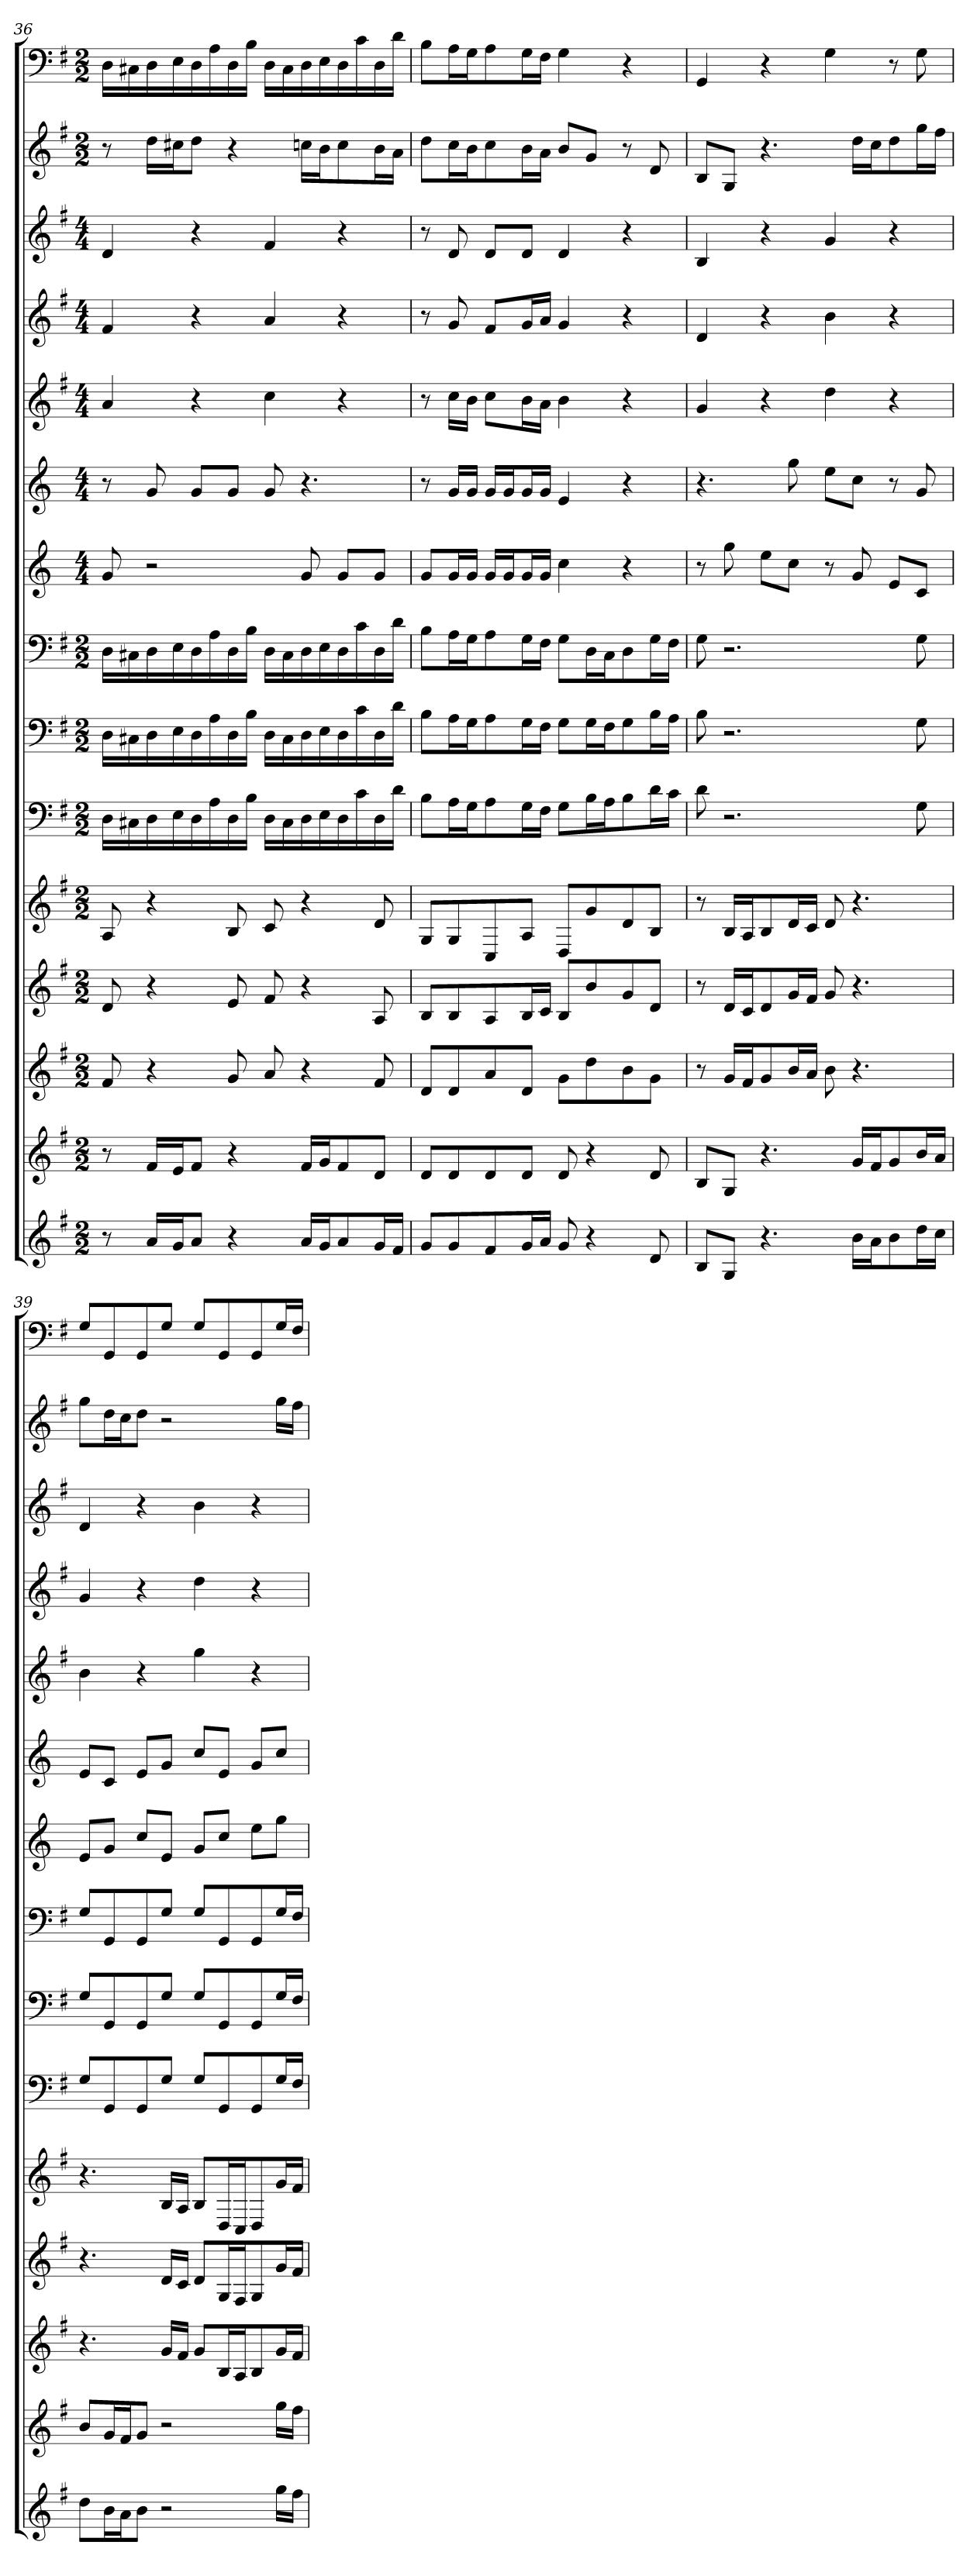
**kern	**kern	**kern	**kern	**kern	**kern	**kern	**kern	**kern	**kern	**kern	**kern	**kern	**kern	**kern
*part15	*part14	*part13	*part12	*part11	*part10	*part9	*part8	*part7	*part6	*part5	*part4	*part3	*part2	*part1
*staff15	*staff14	*staff13	*staff12	*staff11	*staff10	*staff9	*staff8	*staff7	*staff6	*staff5	*staff4	*staff3	*staff2	*staff1
*k[f#]	*k[f#]	*k[f#]	*k[f#]	*k[f#]	*k[f#]	*k[f#]	*k[f#]	*k[]	*k[]	*k[f#]	*k[f#]	*k[f#]	*k[f#]	*k[f#]
*G:	*G:	*G:	*G:	*G:	*G:	*G:	*G:	*	*	*G:	*G:	*G:	*G:	*G:
*M2/2	*M2/2	*M2/2	*M2/2	*M2/2	*M2/2	*M2/2	*M2/2	*M4/4	*M4/4	*M4/4	*M4/4	*M4/4	*M2/2	*M2/2
=36	=36	=36	=36	=36	=36	=36	=36	=36	=36	=36	=36	=36	=36	=36
8r	8r	8f#	8d	8A	16DLL	16DLL	16DLL	8g	8r	4a	4f#	4d	8r	16DLL
.	.	.	.	.	16C#X	16C#X	16C#X	.	.	.	.	.	.	16C#X
16aLL	16f#LL	4r	4r	4r	16D	16D	16D	2r	8g	.	.	.	16ddLL	16D
16gJ	16eJ	.	.	.	16E	16E	16E	.	.	.	.	.	16cc#XJ	16E
8aJ	8f#J	.	.	.	16D	16D	16D	.	8gL	4r	4r	4r	8ddJ	16D
.	.	.	.	.	16A	16A	16A	.	.	.	.	.	.	16A
4r	4r	8g	8e	8B	16D	16D	16D	.	8gJ	.	.	.	4r	16D
.	.	.	.	.	16BJJ	16BJJ	16BJJ	.	.	.	.	.	.	16BJJ
.	.	8a	8f#	8c	16DLL	16DLL	16DLL	.	8g	4cc	4a	4f#	.	16DLL
.	.	.	.	.	16C#	16C#	16C#	.	.	.	.	.	.	16C#
16aLL	16f#LL	4r	4r	4r	16D	16D	16D	8g	4.r	.	.	.	16ccnLL	16D
16gJ	16gJ	.	.	.	16E	16E	16E	.	.	.	.	.	16bJ	16E
8a	8f#	.	.	.	16D	16D	16D	8gL	.	4r	4r	4r	8cc	16D
.	.	.	.	.	16c	16c	16c	.	.	.	.	.	.	16c
16gL	8dJ	8f#	8A	8d	16D	16D	16D	8gJ	.	.	.	.	16bL	16D
16f#JJ	.	.	.	.	16dJJ	16dJJ	16dJJ	.	.	.	.	.	16aJJ	16dJJ
=37	=37	=37	=37	=37	=37	=37	=37	=37	=37	=37	=37	=37	=37	=37
8gL	8dL	8dL	8BL	8GL	8BL	8BL	8BL	8gL	8r	8r	8r	8r	8ddL	8BL
8g	8d	8d	8B	8G	16AL	16AL	16AL	16gL	16gLL	16ccLL	8g	8d	16ccL	16AL
.	.	.	.	.	16GJ	16GJ	16GJ	16gJJ	16gJJ	16bJJ	.	.	16bJ	16GJ
8f#	8d	8a	8A	8C	8A	8A	8A	16gLL	16gLL	8ccL	8f#L	8dL	8cc	8A
.	.	.	.	.	.	.	.	16gJ	16gJ	.	.	.	.	.
16gL	8dJ	8dJ	16BL	8AJ	16GL	16GL	16GL	16gL	16gL	16bL	16gL	8dJ	16bL	16GL
16aJJ	.	.	16cJJ	.	16F#JJ	16F#JJ	16F#JJ	16gJJ	16gJJ	16aJJ	16aJJ	.	16aJJ	16F#JJ
8g	8d	8gL	8BL	8DL	8GL	8GL	8GL	4cc	4e	4b	4g	4d	8bL	4G
4r	4r	8dd	8b	8g	16BL	16GL	16DL	.	.	.	.	.	8gJ	.
.	.	.	.	.	16AJ	16F#J	16CJ	.	.	.	.	.	.	.
.	.	8b	8g	8d	8B	8G	8D	4r	4r	4r	4r	4r	8r	4r
8d	8d	8gJ	8dJ	8BJ	16dL	16BL	16GL	.	.	.	.	.	8d	.
.	.	.	.	.	16cJJ	16AJJ	16F#JJ	.	.	.	.	.	.	.
=38	=38	=38	=38	=38	=38	=38	=38	=38	=38	=38	=38	=38	=38	=38
8BL	8BL	8r	8r	8r	8d	8B	8G	8r	4.r	4g	4d	4B	8BL	4GG
8GJ	8GJ	16gLL	16dLL	16BLL	2.r	2.r	2.r	8gg	.	.	.	.	8GJ	.
.	.	16f#J	16cJ	16AJ	.	.	.	.	.	.	.	.	.	.
4.r	4.r	8g	8d	8B	.	.	.	8eeL	.	4r	4r	4r	4.r	4r
.	.	16bL	16gL	16dL	.	.	.	8ccJ	8gg	.	.	.	.	.
.	.	16aJJ	16f#JJ	16cJJ	.	.	.	.	.	.	.	.	.	.
.	.	8b	8g	8d	.	.	.	8r	8eeL	4dd	4b	4g	.	4G
16bLL	16gLL	4.r	4.r	4.r	.	.	.	8g	8ccJ	.	.	.	16ddLL	.
16aJ	16f#J	.	.	.	.	.	.	.	.	.	.	.	16ccJ	.
8b	8g	.	.	.	.	.	.	8eL	8r	4r	4r	4r	8dd	8r
16ddL	16bL	.	.	.	8G	8G	8G	8cJ	8g	.	.	.	16ggL	8G
16ccJJ	16aJJ	.	.	.	.	.	.	.	.	.	.	.	16ff#JJ	.
=39	=39	=39	=39	=39	=39	=39	=39	=39	=39	=39	=39	=39	=39	=39
8ddL	8bL	4.r	4.r	4.r	8GL	8GL	8GL	8eL	8eL	4b	4g	4d	8ggL	8GL
16bL	16gL	.	.	.	8GG	8GG	8GG	8gJ	8cJ	.	.	.	16ddL	8GG
16aJ	16f#J	.	.	.	.	.	.	.	.	.	.	.	16ccJ	.
8bJ	8gJ	.	.	.	8GG	8GG	8GG	8ccL	8eL	4r	4r	4r	8ddJ	8GG
2r	2r	16gLL	16dLL	16BLL	8GJ	8GJ	8GJ	8eJ	8gJ	.	.	.	2r	8GJ
.	.	16f#JJ	16cJJ	16AJJ	.	.	.	.	.	.	.	.	.	.
.	.	8gL	8dL	8BL	8GL	8GL	8GL	8gL	8ccL	4gg	4dd	4b	.	8GL
.	.	16BL	16GL	16DL	8GG	8GG	8GG	8ccJ	8eJ	.	.	.	.	8GG
.	.	16AJ	16F#J	16CJ	.	.	.	.	.	.	.	.	.	.
.	.	8B	8G	8D	8GG	8GG	8GG	8eeL	8gL	4r	4r	4r	.	8GG
16ggLL	16ggLL	16gL	16gL	16gL	16GL	16GL	16GL	8ggJ	8ccJ	.	.	.	16ggLL	16GL
16ff#JJ	16ff#JJ	16f#JJ	16f#JJ	16f#JJ	16F#JJ	16F#JJ	16F#JJ	.	.	.	.	.	16ff#JJ	16F#JJ
=	=	=	=	=	=	=	=	=	=	=	=	=	=	=
*-	*-	*-	*-	*-	*-	*-	*-	*-	*-	*-	*-	*-	*-	*-
